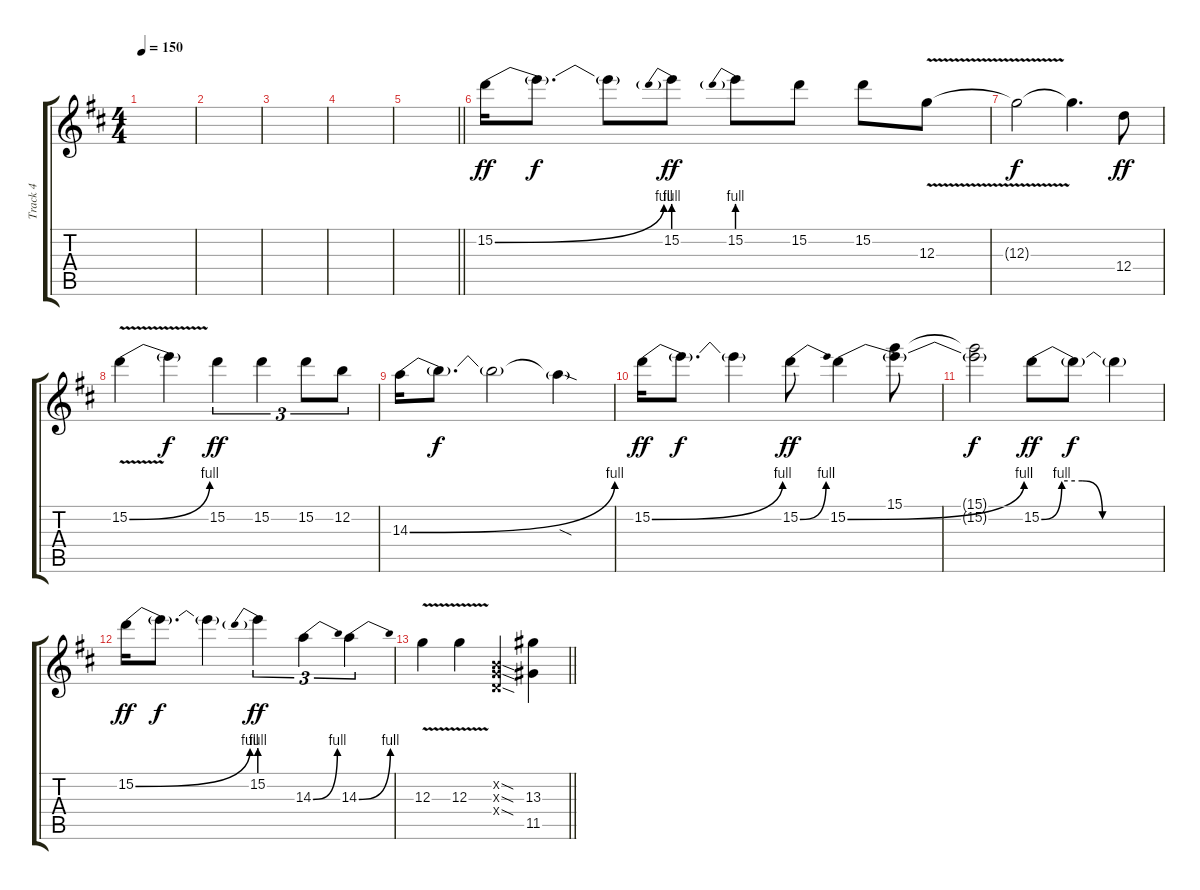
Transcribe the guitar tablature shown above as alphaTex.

\track ("Track 4" "Track 4") {instrument distortionguitar}
\staff {score tabs}
\tuning (E4 B3 G3 D3 A2 E2) {hide}
\ts (4 4)
\tempo 150
\clef g2
\ks d
|
|
|
|
\barLineRight lightlight
|
15.2{be (bend 0 0 60 4)}.16{dy ff} 15.2{t}.8{d dy f} 15.2{t}.8 15.2{be (prebend 0 4 60 4)}.8{dy ff} 15.2{be (prebend 0 4 60 4)}.8 15.2.8 15.2.8 12.3{v}.8 |
12.3{t}.2{dy f} 12.3{t}.4{d} 12.4.8{dy ff} |
15.2{be (bend 0 0 60 4) v}.4 15.2{t}.4{dy f} 15.2.4{tu (3 2) dy ff} 15.2.4{tu (3 2)} 15.2.8{tu (3 2)} 12.2.8{tu (3 2)} |
14.3{be (bend 0 0 60 4)}.16 14.3{t}.8{d dy f} 14.3{t}.2 14.3{sod t}.4 |
15.2{be (bend 0 0 60 4)}.16{dy ff} 15.2{t}.8{d dy f} 15.2{t}.4 15.2{be (bend 0 0 60 4)}.8{dy ff} 15.2{be (bend 0 0 60 4)}.4 (15.1 15.2{t}).8 |
(15.1{t} 15.2{t}).2{dy f} 15.2{be (custom 0 0 10 4 20 4 30 0 60 0)}.8{dy ff} 15.2{t}.8{dy f} 15.2{t}.4 |
15.2{be (bend 0 0 60 4)}.16{dy ff} 15.2{t}.8{d dy f} 15.2{t}.4 15.2{be (prebend 0 4 60 4)}.4{tu (3 2) dy ff} 14.3{be (bend 0 0 60 4)}.4{tu (3 2)} 14.3{be (bend 0 0 60 4)}.4{tu (3 2)} |
\barLineRight lightlight
12.3{v}.4 12.3{v}.4 (0.2{sod x} 0.3{sod x} 0.4{sod x}).4 (13.3 11.5).4
